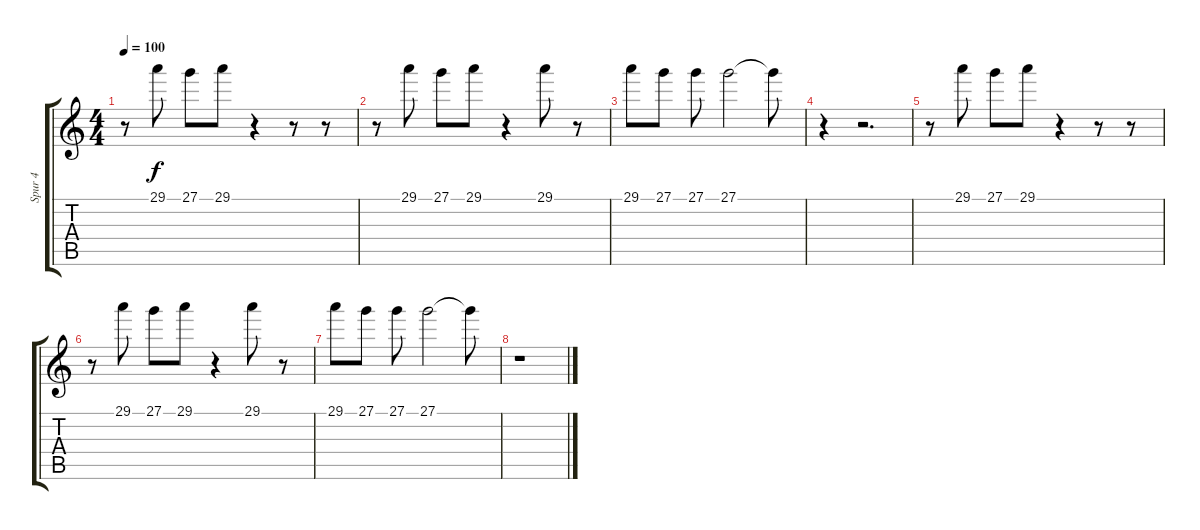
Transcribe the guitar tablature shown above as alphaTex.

\track ("Spur 4" "Spur 4") {instrument flute}
\staff {score tabs}
\tuning (E4 B3 G3 D3 A2 E2) {hide}
\ts (4 4)
\tempo 100
\clef g2
\ks c
r.8{dy f} 29.1.8 27.1.8 29.1.8 r.4 r.8 r.8 |
r.8 29.1.8 27.1.8 29.1.8 r.4 29.1.8 r.8 |
29.1.8 27.1.8 27.1.8 27.1.2 27.1{t}.8 |
r.4 r.2{d} |
r.8 29.1.8 27.1.8 29.1.8 r.4 r.8 r.8 |
r.8 29.1.8 27.1.8 29.1.8 r.4 29.1.8 r.8 |
29.1.8 27.1.8 27.1.8 27.1.2 27.1{t}.8 |
r.1
